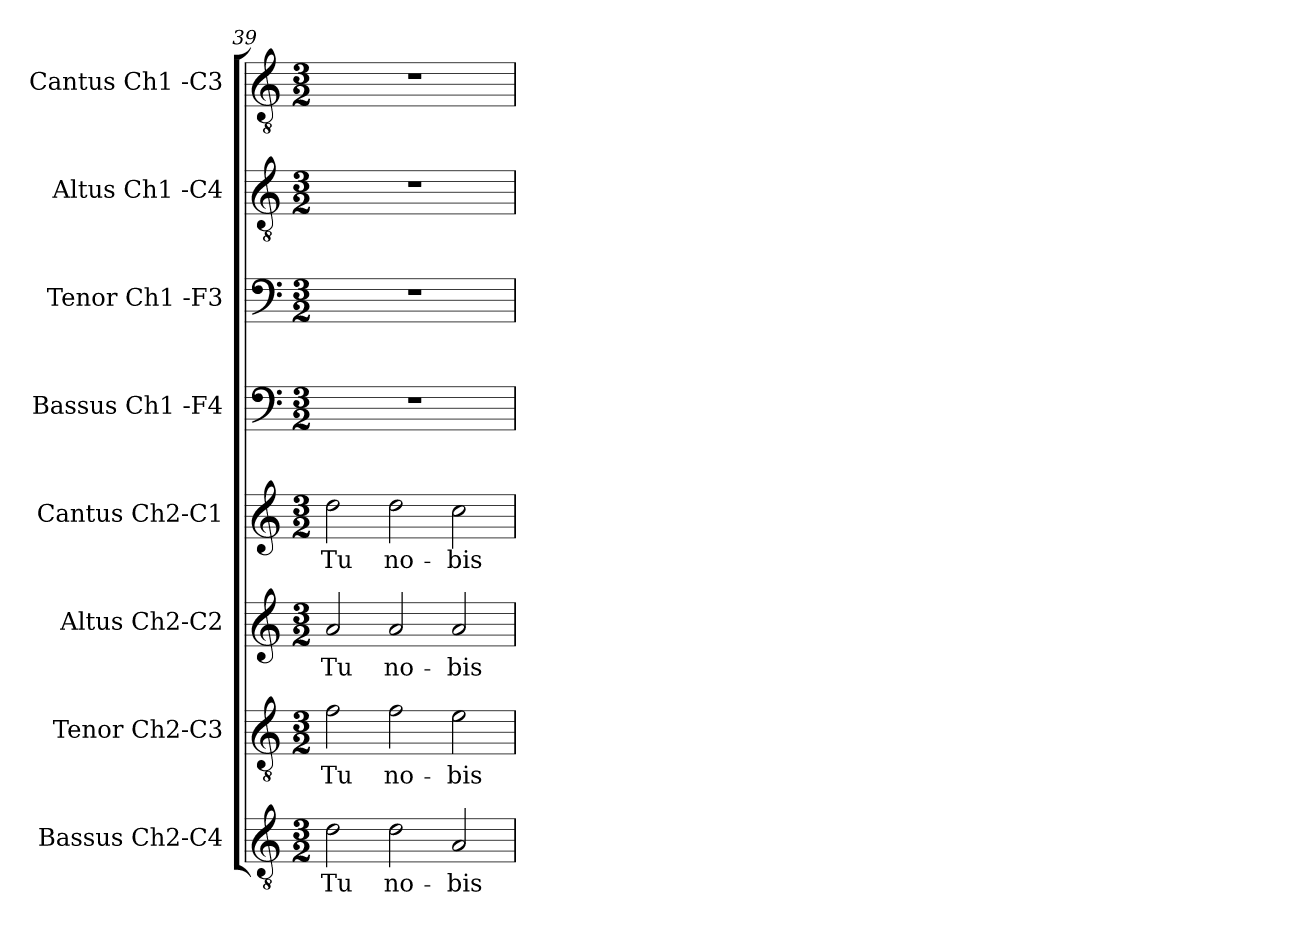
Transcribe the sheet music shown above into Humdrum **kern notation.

**kern	**text	**kern	**text	**kern	**text	**kern	**text	**kern	**kern	**kern	**kern
*part8	*part8	*part7	*part7	*part6	*part6	*part5	*part5	*part4	*part3	*part2	*part1
*staff8	*staff8	*staff7	*staff7	*staff6	*staff6	*staff5	*staff5	*staff4	*staff3	*staff2	*staff1
*I"Bassus Ch2-C4	*	*I"Tenor Ch2-C3	*	*I"Altus Ch2-C2	*	*I"Cantus Ch2-C1	*	*I"Bassus Ch1 -F4	*I"Tenor Ch1 -F3	*I"Altus Ch1 -C4	*I"Cantus Ch1 -C3
*I'B2	*	*I'T2	*	*I'A2	*	*I'C2	*	*I'B1	*I'T1	*I'A1	*I'C1
*clefGv2	*	*clefGv2	*	*clefG2	*	*clefG2	*	*clefF4	*clefF4	*clefGv2	*clefGv2
*k[]	*	*k[]	*	*k[]	*	*k[]	*	*k[]	*k[]	*k[]	*k[]
*M3/2	*	*M3/2	*	*M3/2	*	*M3/2	*	*M3/2	*M3/2	*M3/2	*M3/2
=39	=39	=39	=39	=39	=39	=39	=39	=39	=39	=39	=39
!	!LO:LY:b	!	!LO:LY:b	!	!LO:LY:b	!	!LO:LY:b	!	!	!	!
2d\	Tu	2f\	Tu	2a/	Tu	2dd\	Tu	1.r	1.r	1.r	1.r
!	!LO:LY:b	!	!LO:LY:b	!	!LO:LY:b	!	!LO:LY:b	!	!	!	!
2d\	no-	2f\	no-	2a/	no-	2dd\	no-	.	.	.	.
!	!LO:LY:b	!	!LO:LY:b	!	!LO:LY:b	!	!LO:LY:b	!	!	!	!
2A/	-bis	2e\	-bis	2a/	-bis	2cc\	-bis	.	.	.	.
=	=	=	=	=	=	=	=	=	=	=	=
*-	*-	*-	*-	*-	*-	*-	*-	*-	*-	*-	*-
